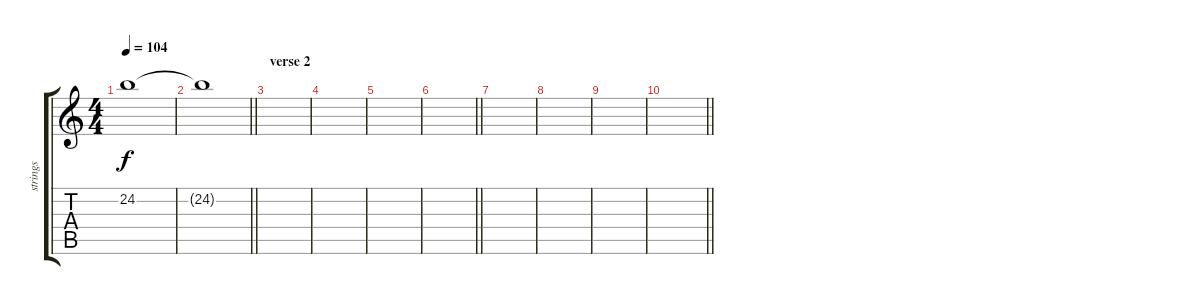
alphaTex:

\track ("strings" "strings") {instrument stringensemble1}
\staff {score tabs}
\tuning (E4 B3 G3 D3 A2 E2) {hide}
\ts (4 4)
\tempo 104
\clef g2
\ks c
24.2{t}.1{dy f} |
\barLineRight lightlight
24.2{t}.1 |
\section ("" "verse 2")
|
|
|
\barLineRight lightlight
|
|
|
|
\barLineRight lightlight
